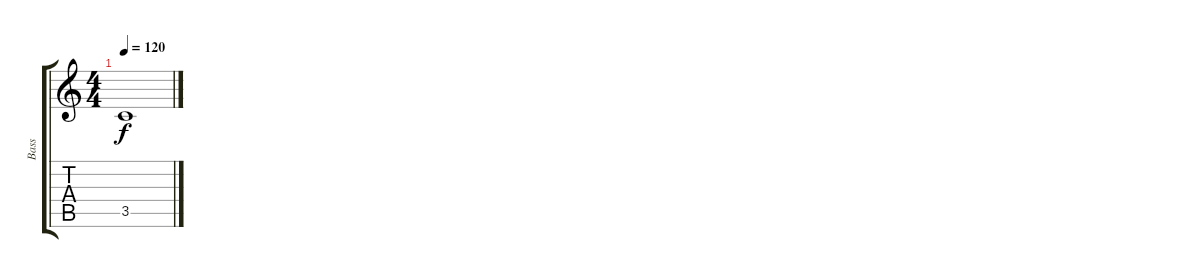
\track ("Bass" "Bass") {instrument electricbassfinger}
\staff {score tabs}
\tuning (E4 B3 G3 D3 A2 E2) {hide}
\ts (4 4)
\tempo 120
\clef g2
\ks c
3.5{t}.1{dy f}
